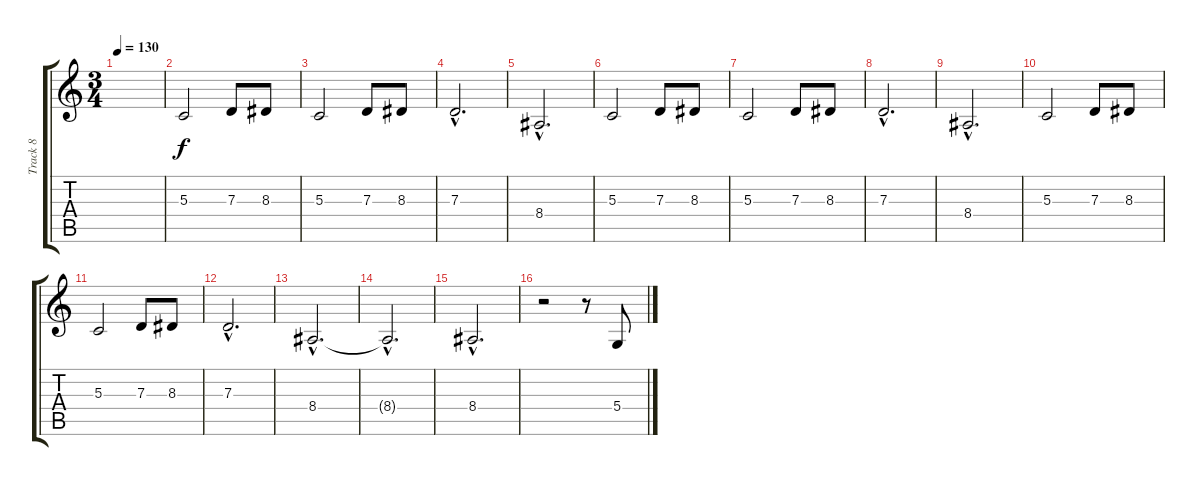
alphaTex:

\track ("Track 8" "Track 8") {instrument trumpet}
\staff {score tabs}
\tuning (E4 B3 G3 D3 A2 E2) {hide}
\ts (3 4)
\tempo 130
\clef g2
\ks c
|
5.3.2{volume 14} 7.3.8 8.3.8 |
5.3.2 7.3.8 8.3.8 |
7.3{hac}.2{d} |
8.4{hac}.2{d} |
5.3.2 7.3.8 8.3.8 |
5.3.2 7.3.8 8.3.8 |
7.3{hac}.2{d} |
8.4{hac}.2{d} |
5.3.2 7.3.8 8.3.8 |
5.3.2 7.3.8 8.3.8 |
7.3{hac}.2{d} |
8.4{hac}.2{d} |
8.4{hac t}.2{d volume 0} |
8.4{hac}.2{d volume 14} |
r.2 r.8 5.4.8{volume 14}
